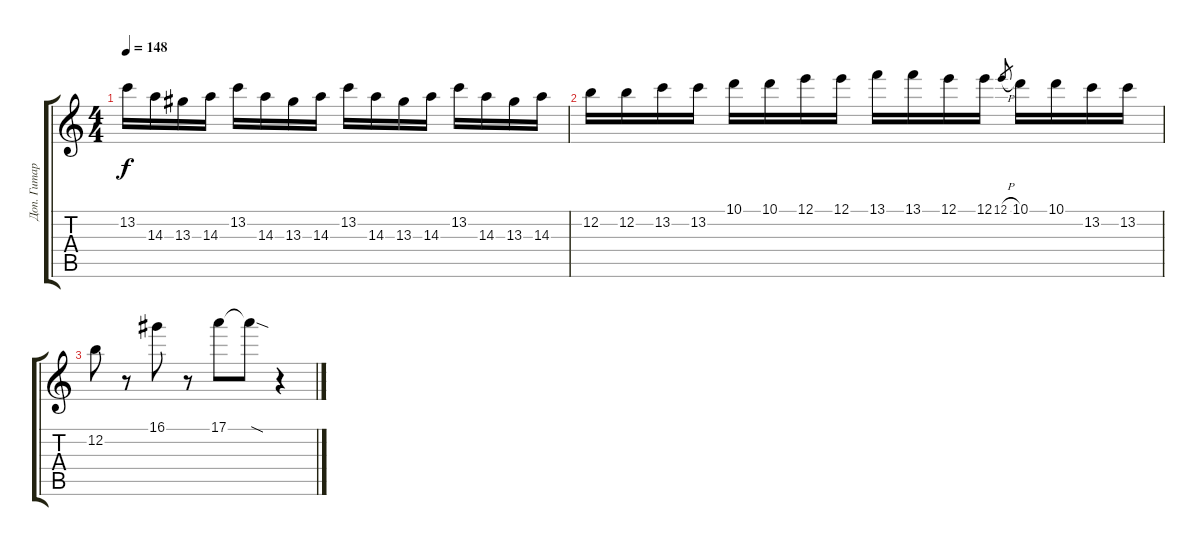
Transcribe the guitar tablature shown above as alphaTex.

\track ("Доп. Гитара" "Доп. Гитар") {instrument distortionguitar}
\staff {score tabs}
\tuning (E4 B3 G3 D3 A2 E2) {hide}
\ts (4 4)
\tempo 148
\clef g2
\ks c
13.2.16{dy f} 14.3.16 13.3.16 14.3.16 13.2.16 14.3.16 13.3.16 14.3.16 13.2.16 14.3.16 13.3.16 14.3.16 13.2.16 14.3.16 13.3.16 14.3.16 |
12.2.16 12.2.16 13.2.16 13.2.16 10.1.16 10.1.16 12.1.16 12.1.16 13.1.16 13.1.16 12.1.16 12.1.16 12.1{h}.8{gr} 10.1.16 10.1.16 13.2.16 13.2.16 |
12.2.8 r.8 16.1.8 r.8 17.1.8 17.1{sod t}.8 r.4
